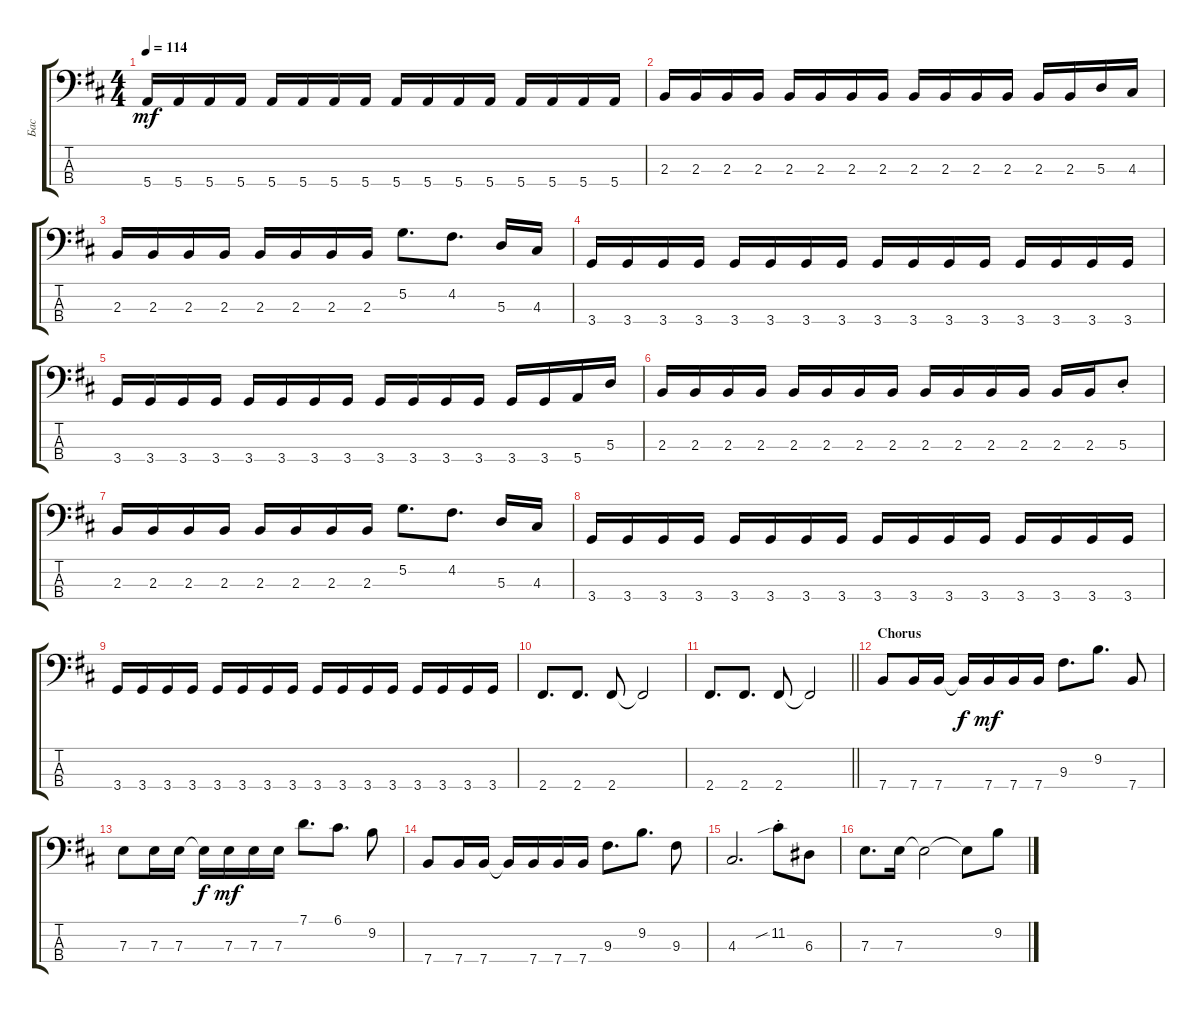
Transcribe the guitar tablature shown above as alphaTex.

\track ("Бас" "Бас") {instrument electricbassfinger bank 7}
\staff {score tabs}
\tuning (G2 D2 A1 E1) {hide}
\ts (4 4)
\tempo 114
\clef f4
\ks bminor
5.4.16{dy mf} 5.4.16 5.4.16 5.4.16 5.4.16 5.4.16 5.4.16 5.4.16 5.4.16 5.4.16 5.4.16 5.4.16 5.4.16 5.4.16 5.4.16 5.4.16 |
2.3.16 2.3.16 2.3.16 2.3.16 2.3.16 2.3.16 2.3.16 2.3.16 2.3.16 2.3.16 2.3.16 2.3.16 2.3.16 2.3.16 5.3.16 4.3.16 |
2.3.16 2.3.16 2.3.16 2.3.16 2.3.16 2.3.16 2.3.16 2.3.16 5.2.8{d} 4.2.8{d} 5.3.16 4.3.16 |
3.4.16 3.4.16 3.4.16 3.4.16 3.4.16 3.4.16 3.4.16 3.4.16 3.4.16 3.4.16 3.4.16 3.4.16 3.4.16 3.4.16 3.4.16 3.4.16 |
3.4.16 3.4.16 3.4.16 3.4.16 3.4.16 3.4.16 3.4.16 3.4.16 3.4.16 3.4.16 3.4.16 3.4.16 3.4.16 3.4.16 5.4.16 5.3.16 |
2.3.16 2.3.16 2.3.16 2.3.16 2.3.16 2.3.16 2.3.16 2.3.16 2.3.16 2.3.16 2.3.16 2.3.16 2.3.16 2.3.16 5.3{st}.8 |
2.3.16 2.3.16 2.3.16 2.3.16 2.3.16 2.3.16 2.3.16 2.3.16 5.2.8{d} 4.2.8{d} 5.3.16 4.3.16 |
3.4.16 3.4.16 3.4.16 3.4.16 3.4.16 3.4.16 3.4.16 3.4.16 3.4.16 3.4.16 3.4.16 3.4.16 3.4.16 3.4.16 3.4.16 3.4.16 |
3.4.16 3.4.16 3.4.16 3.4.16 3.4.16 3.4.16 3.4.16 3.4.16 3.4.16 3.4.16 3.4.16 3.4.16 3.4.16 3.4.16 3.4.16 3.4.16 |
2.4.8{d} 2.4.8{d} 2.4.8 2.4{t}.2 |
\barLineRight lightlight
2.4.8{d} 2.4.8{d} 2.4.8 2.4{t}.2 |
\section ("" "Chorus")
7.4.8 7.4.16 7.4.16 7.4{t}.16{dy f} 7.4.16{dy mf} 7.4.16 7.4.16 9.3.8{d} 9.2.8{d} 7.4.8 |
7.3.8 7.3.16 7.3.16 7.3{t}.16{dy f} 7.3.16{dy mf} 7.3.16 7.3.16 7.1.8{d} 6.1.8{d} 9.2.8 |
7.4.8 7.4.16 7.4.16 7.4{t}.16 7.4.16 7.4.16 7.4.16 9.3.8{d} 9.2.8{d} 9.3.8 |
4.3.2{d} 11.2{sib st}.8 6.3.8 |
7.3.8{d} 7.3.16 7.3{t}.2 7.3{t}.8 9.2.8
